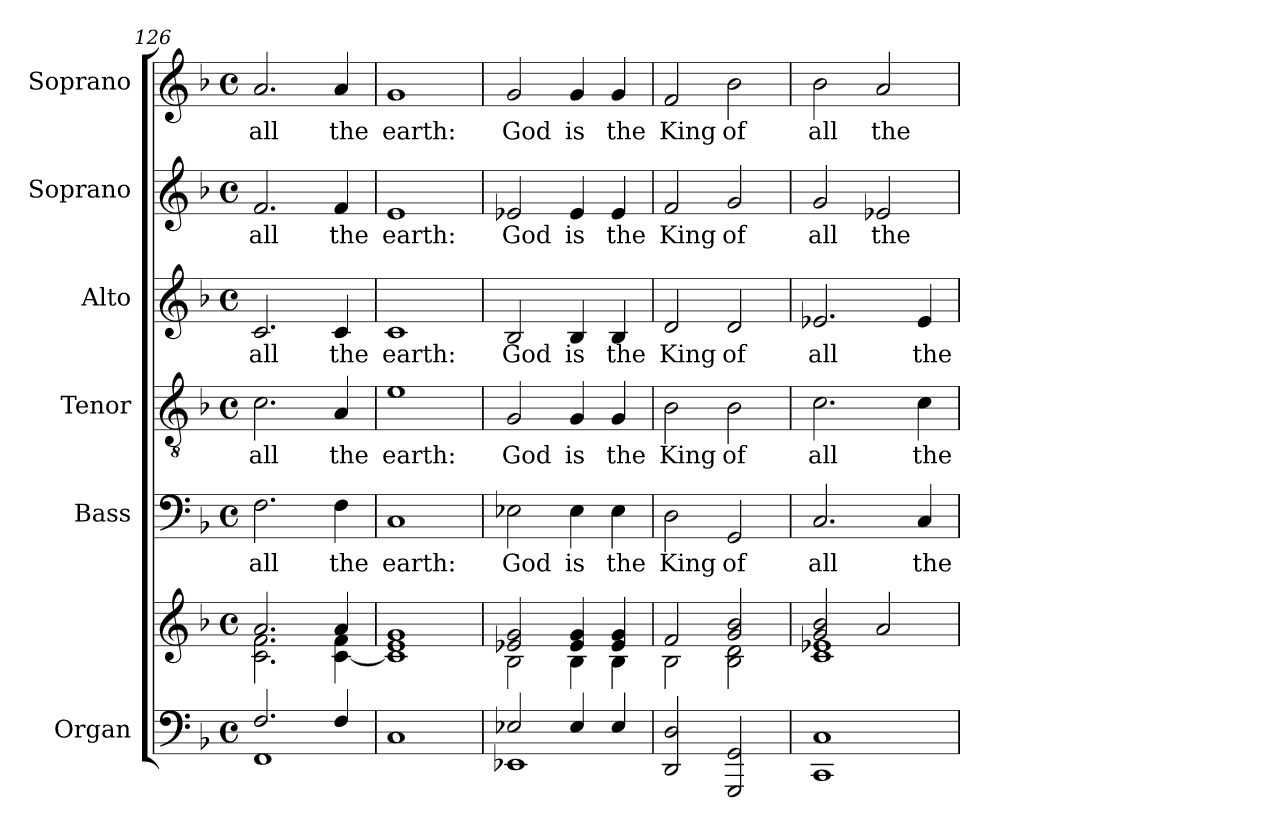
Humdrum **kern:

**kern	**kern	**kern	**text	**kern	**text	**kern	**text	**kern	**text	**kern	**text
*part6	*part6	*part5	*part5	*part4	*part4	*part3	*part3	*part2	*part2	*part1	*part1
*staff7	*staff6	*staff5	*staff5	*staff4	*staff4	*staff3	*staff3	*staff2	*staff2	*staff1	*staff1
*I"Organ	*	*I"Bass	*	*I"Tenor	*	*I"Alto	*	*I"Soprano	*	*I"Soprano	*
*I'Org.	*	*I'B.	*	*I'T.	*	*I'A.	*	*I'S.	*	*I'S.	*
*clefF4	*clefG2	*clefF4	*	*clefGv2	*	*clefG2	*	*clefG2	*	*clefG2	*
*	*	*	*	*ITrd7c12	*	*	*	*	*	*	*
*k[b-]	*k[b-]	*k[b-]	*	*k[b-]	*	*k[b-]	*	*k[b-]	*	*k[b-]	*
*F:	*F:	*F:	*	*F:	*	*F:	*	*F:	*	*F:	*
*M4/4	*M4/4	*M4/4	*	*M4/4	*	*M4/4	*	*M4/4	*	*M4/4	*
*met(c)	*met(c)	*met(c)	*	*met(c)	*	*met(c)	*	*met(c)	*	*met(c)	*
=126	=126	=126	=126	=126	=126	=126	=126	=126	=126	=126	=126
*^	*^	*	*	*	*	*	*	*	*	*	*
!	!	!	!	!	!LO:LY:b:color=#000000	!	!	!	!	!	!	!	!
!	!	!	!	!	!	!	!LO:LY:b:color=#000000	!	!	!	!	!	!
!	!	!	!	!	!	!	!	!	!LO:LY:b:color=#000000	!	!	!	!
!	!	!	!	!	!	!	!	!	!	!	!LO:LY:b:color=#000000	!	!
!	!	!	!	!	!	!	!	!	!	!	!	!	!LO:LY:b:color=#000000
2.Fi/	1FFi	2.ai/	2.ci\ 2.fi	2.Fi\	all	2.Ci\	all	2.ci/	all	2.fi/	all	2.ai/	all
!	!	!	!	!	!LO:LY:b:color=#000000	!	!	!	!	!	!	!	!
!	!	!	!	!	!	!	!LO:LY:b:color=#000000	!	!	!	!	!	!
!	!	!	!	!	!	!	!	!	!LO:LY:b:color=#000000	!	!	!	!
!	!	!	!	!	!	!	!	!	!	!	!LO:LY:b:color=#000000	!	!
!	!	!	!	!	!	!	!	!	!	!	!	!	!LO:LY:b:color=#000000
4Fi/	.	4ai/	[<4ci\ 4fi	4Fi\	the	4AAi/	the	4ci/	the	4fi/	the	4ai/	the
*v	*v	*	*	*	*	*	*	*	*	*	*	*	*
*	*v	*v	*	*	*	*	*	*	*	*	*	*
=127	=127	=127	=127	=127	=127	=127	=127	=127	=127	=127	=127
*	*^	*	*	*	*	*	*	*	*	*	*
!	!	!	!	!LO:LY:b:color=#000000	!	!	!	!	!	!	!	!
*	*v	*v	*	*	*	*	*	*	*	*	*	*
*	*^	*	*	*	*	*	*	*	*	*	*
!	!	!	!	!	!	!LO:LY:b:color=#000000	!	!	!	!	!	!
*	*v	*v	*	*	*	*	*	*	*	*	*	*
*	*^	*	*	*	*	*	*	*	*	*	*
!	!	!	!	!	!	!	!	!LO:LY:b:color=#000000	!	!	!	!
*	*v	*v	*	*	*	*	*	*	*	*	*	*
*	*^	*	*	*	*	*	*	*	*	*	*
!	!	!	!	!	!	!	!	!	!	!LO:LY:b:color=#000000	!	!
*	*v	*v	*	*	*	*	*	*	*	*	*	*
*	*^	*	*	*	*	*	*	*	*	*	*
!	!	!	!	!	!	!	!	!	!	!	!	!LO:LY:b:color=#000000
*	*v	*v	*	*	*	*	*	*	*	*	*	*
1Ci	1ci] 1ei 1gi	1Ci	earth:	1Ei	earth:	1ci	earth:	1ei	earth:	1gi	earth:
=128	=128	=128	=128	=128	=128	=128	=128	=128	=128	=128	=128
*^	*^	*	*	*	*	*	*	*	*	*	*
!	!	!	!	!	!LO:LY:b:color=#000000	!	!	!	!	!	!	!	!
!	!	!	!	!	!	!	!LO:LY:b:color=#000000	!	!	!	!	!	!
!	!	!	!	!	!	!	!	!	!LO:LY:b:color=#000000	!	!	!	!
!	!	!	!	!	!	!	!	!	!	!	!LO:LY:b:color=#000000	!	!
!	!	!	!	!	!	!	!	!	!	!	!	!	!LO:LY:b:color=#000000
2E-Xi/	1EE-Xi	2e-Xi/ 2gi	2B-i\	2E-Xi\	God	2GGi/	God	2B-i/	God	2e-Xi/	God	2gi/	God
!	!	!	!	!	!LO:LY:b:color=#000000	!	!	!	!	!	!	!	!
!	!	!	!	!	!	!	!LO:LY:b:color=#000000	!	!	!	!	!	!
!	!	!	!	!	!	!	!	!	!LO:LY:b:color=#000000	!	!	!	!
!	!	!	!	!	!	!	!	!	!	!	!LO:LY:b:color=#000000	!	!
!	!	!	!	!	!	!	!	!	!	!	!	!	!LO:LY:b:color=#000000
4E-i/	.	4e-i/ 4gi	4B-i\	4E-i\	is	4GGi/	is	4B-i/	is	4e-i/	is	4gi/	is
!	!	!	!	!	!LO:LY:b:color=#000000	!	!	!	!	!	!	!	!
!	!	!	!	!	!	!	!LO:LY:b:color=#000000	!	!	!	!	!	!
!	!	!	!	!	!	!	!	!	!LO:LY:b:color=#000000	!	!	!	!
!	!	!	!	!	!	!	!	!	!	!	!LO:LY:b:color=#000000	!	!
!	!	!	!	!	!	!	!	!	!	!	!	!	!LO:LY:b:color=#000000
4E-i/	.	4e-i/ 4gi	4B-i\	4E-i\	the	4GGi/	the	4B-i/	the	4e-i/	the	4gi/	the
*v	*v	*	*	*	*	*	*	*	*	*	*	*	*
=129	=129	=129	=129	=129	=129	=129	=129	=129	=129	=129	=129	=129
!	!	!	!	!LO:LY:b:color=#000000	!	!	!	!	!	!	!	!
!	!	!	!	!	!	!LO:LY:b:color=#000000	!	!	!	!	!	!
!	!	!	!	!	!	!	!	!LO:LY:b:color=#000000	!	!	!	!
!	!	!	!	!	!	!	!	!	!	!LO:LY:b:color=#000000	!	!
!	!	!	!	!	!	!	!	!	!	!	!	!LO:LY:b:color=#000000
2DDi/ 2Di	2fi/	2B-i\	2Di\	King	2BB-i\	King	2di/	King	2fi/	King	2fi/	King
!	!	!	!	!LO:LY:b:color=#000000	!	!	!	!	!	!	!	!
!	!	!	!	!	!	!LO:LY:b:color=#000000	!	!	!	!	!	!
!	!	!	!	!	!	!	!	!LO:LY:b:color=#000000	!	!	!	!
!	!	!	!	!	!	!	!	!	!	!LO:LY:b:color=#000000	!	!
!	!	!	!	!	!	!	!	!	!	!	!	!LO:LY:b:color=#000000
2GGGi/ 2GGi	2gi/ 2b-i	2B-i\ 2di	2GGi/	of	2BB-i\	of	2di/	of	2gi/	of	2b-i\	of
=130	=130	=130	=130	=130	=130	=130	=130	=130	=130	=130	=130	=130
!	!	!	!	!LO:LY:b:color=#000000	!	!	!	!	!	!	!	!
!	!	!	!	!	!	!LO:LY:b:color=#000000	!	!	!	!	!	!
!	!	!	!	!	!	!	!	!LO:LY:b:color=#000000	!	!	!	!
!	!	!	!	!	!	!	!	!	!	!LO:LY:b:color=#000000	!	!
!	!	!	!	!	!	!	!	!	!	!	!	!LO:LY:b:color=#000000
1CCi 1Ci	2gi/ 2b-i	1ci 1e-Xi	2.Ci/	all	2.Ci\	all	2.e-Xi/	all	2gi/	all	2b-i\	all
!	!	!	!	!	!	!	!	!	!	!LO:LY:b:color=#000000	!	!
!	!	!	!	!	!	!	!	!	!	!	!	!LO:LY:b:color=#000000
.	2ai/	.	.	.	.	.	.	.	2e-Xi/	the	2ai/	the
!	!	!	!	!LO:LY:b:color=#000000	!	!	!	!	!	!	!	!
!	!	!	!	!	!	!LO:LY:b:color=#000000	!	!	!	!	!	!
!	!	!	!	!	!	!	!	!LO:LY:b:color=#000000	!	!	!	!
.	.	.	4Ci/	the	4Ci\	the	4e-i/	the	.	.	.	.
*	*v	*v	*	*	*	*	*	*	*	*	*	*
=	=	=	=	=	=	=	=	=	=	=	=
*-	*-	*-	*-	*-	*-	*-	*-	*-	*-	*-	*-
